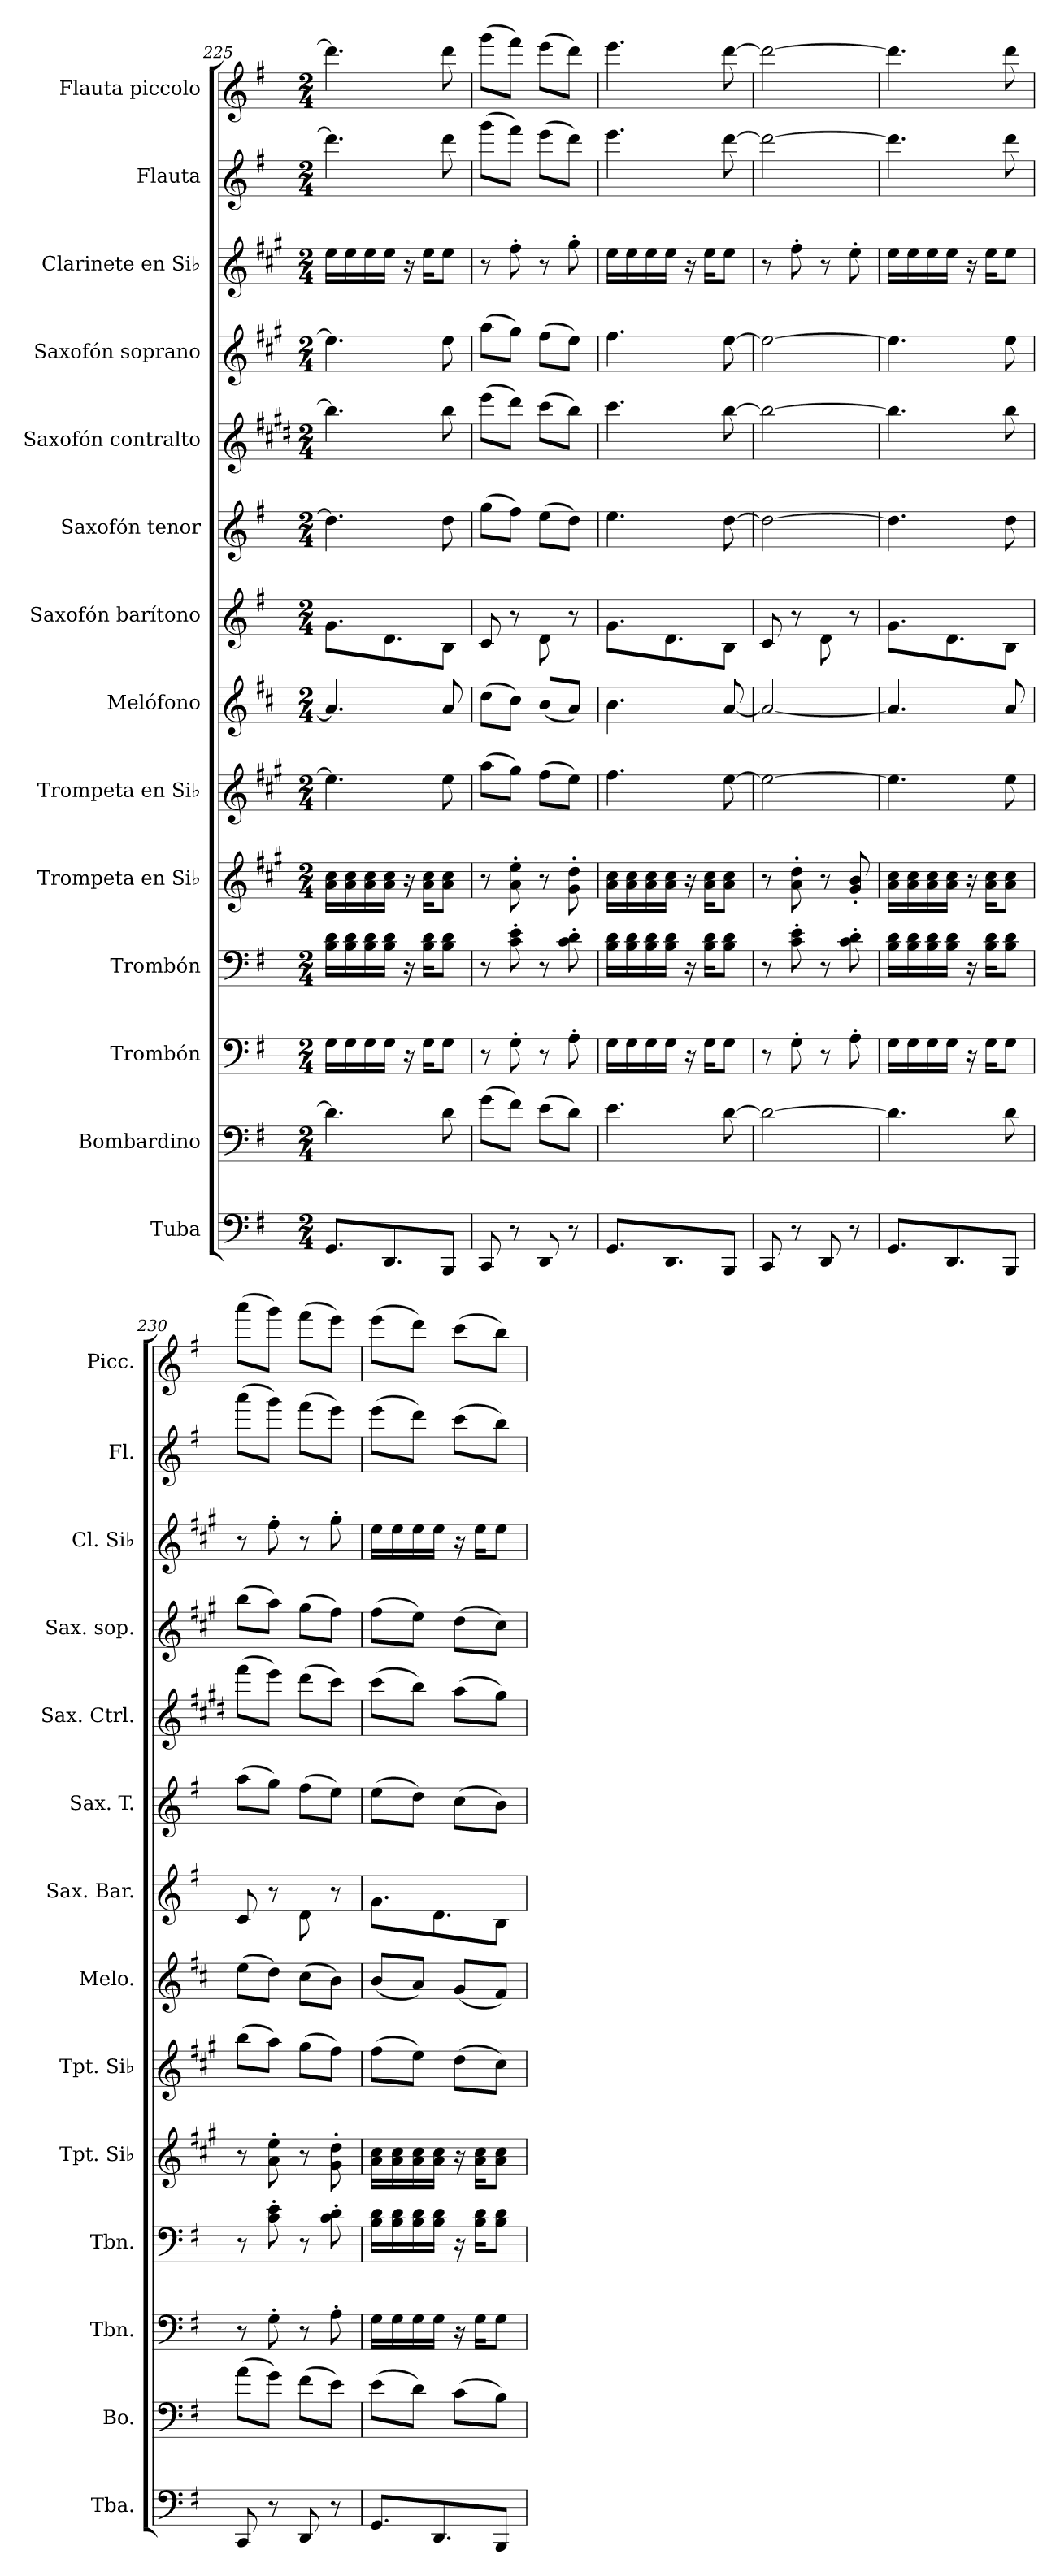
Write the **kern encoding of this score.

**kern	**kern	**kern	**kern	**kern	**kern	**kern	**kern	**kern	**kern	**kern	**kern	**kern	**kern
*part14	*part13	*part12	*part11	*part10	*part9	*part8	*part7	*part6	*part5	*part4	*part3	*part2	*part1
*staff14	*staff13	*staff12	*staff11	*staff10	*staff9	*staff8	*staff7	*staff6	*staff5	*staff4	*staff3	*staff2	*staff1
*I"Tuba	*I"Bombardino	*I"Trombón	*I"Trombón	*I"Trompeta en Si♭	*I"Trompeta en Si♭	*I"Melófono	*I"Saxofón barítono	*I"Saxofón tenor	*I"Saxofón contralto	*I"Saxofón soprano	*I"Clarinete en Si♭	*I"Flauta	*I"Flauta piccolo
*I'Tba.	*I'Bo.	*I'Tbn.	*I'Tbn.	*I'Tpt. Si♭	*I'Tpt. Si♭	*I'Melo.	*I'Sax. Bar.	*I'Sax. T.	*I'Sax. Ctrl.	*I'Sax. sop.	*I'Cl. Si♭	*I'Fl.	*I'Picc.
*clefF4	*clefF4	*clefF4	*clefF4	*clefG2	*clefG2	*clefG2	*clefG2	*clefG2	*clefG2	*clefG2	*clefG2	*clefG2	*clefG2
*	*	*	*	*ITrd1c2	*ITrd1c2	*ITrd4c7	*ITrd12c21	*ITrd8c14	*ITrd5c9	*ITrd1c2	*ITrd1c2	*	*ITrd-7c-12
*k[f#]	*k[f#]	*k[f#]	*k[f#]	*k[f#]	*k[f#]	*k[f#]	*k[f#]	*k[f#]	*k[f#]	*k[f#]	*k[f#]	*k[f#]	*k[f#]
*M2/4	*M2/4	*M2/4	*M2/4	*M2/4	*M2/4	*M2/4	*M2/4	*M2/4	*M2/4	*M2/4	*M2/4	*M2/4	*M2/4
=225	=225	=225	=225	=225	=225	=225	=225	=225	=225	=225	=225	=225	=225
8.GG/L	4.d\]	16G\LL	16B\ 16d\LL	16g\ 16b\LL	4.dd\]	4.d/]	8.G\L	4.d\]	4.dd\]	4.dd\]	16dd\LL	4.ddd\]	4.dddd\]
.	.	16G\	16B\ 16d\	16g\ 16b\	.	.	.	.	.	.	16dd\	.	.
.	.	16G\	16B\ 16d\	16g\ 16b\	.	.	.	.	.	.	16dd\	.	.
8.DD/	.	16G\JJ	16B\ 16d\JJ	16g\ 16b\JJ	.	.	8.D\	.	.	.	16dd\JJ	.	.
.	.	16r	16r	16r	.	.	.	.	.	.	16r	.	.
.	.	16G\KL	16B\ 16d\KL	16g\ 16b\KL	.	.	.	.	.	.	16dd\KL	.	.
8BBB/J	8d\	8G\J	8B\ 8d\J	8g\ 8b\J	8dd\	8d/	8BB\J	8d\	8dd\	8dd\	8dd\J	8ddd\	8dddd\
!!LO:PB:g=z
=226	=226	=226	=226	=226	=226	=226	=226	=226	=226	=226	=226	=226	=226
8CC/	(>8g\L	8r	8r	8r	(>8gg\L	(>8g\L	8C/	(>8g\L	(>8gg\L	(>8gg\L	8r	(>8ggg\L	(>8gggg\L
8r	8f#\J)	8G'\	8c\' 8e\'	8g\' 8dd\'	8ff#\J)	8f#\J)	8r	8f#\J)	8ff#\J)	8ff#\J)	8ee'\	8fff#\J)	8ffff#\J)
8DD/	(>8e\L	8r	8r	8r	(>8ee\L	(<8e/L	8D\	(>8e\L	(>8ee\L	(>8ee\L	8r	(>8eee\L	(>8eeee\L
8r	8d\J)	8A'\	8c\' 8d\'	8f#\' 8cc\'	8dd\J)	8d/J)	8r	8d\J)	8dd\J)	8dd\J)	8ff#'\	8ddd\J)	8dddd\J)
=227	=227	=227	=227	=227	=227	=227	=227	=227	=227	=227	=227	=227	=227
8.GG/L	4.e\	16G\LL	16B\ 16d\LL	16g\ 16b\LL	4.ee\	4.e\	8.G\L	4.e\	4.ee\	4.ee\	16dd\LL	4.eee\	4.eeee\
.	.	16G\	16B\ 16d\	16g\ 16b\	.	.	.	.	.	.	16dd\	.	.
.	.	16G\	16B\ 16d\	16g\ 16b\	.	.	.	.	.	.	16dd\	.	.
8.DD/	.	16G\JJ	16B\ 16d\JJ	16g\ 16b\JJ	.	.	8.D\	.	.	.	16dd\JJ	.	.
.	.	16r	16r	16r	.	.	.	.	.	.	16r	.	.
.	.	16G\KL	16B\ 16d\KL	16g\ 16b\KL	.	.	.	.	.	.	16dd\KL	.	.
8BBB/J	[8d\	8G\J	8B\ 8d\J	8g\ 8b\J	[8dd\	[8d/	8BB\J	[8d\	[8dd\	[8dd\	8dd\J	[8ddd\	[8dddd\
=228	=228	=228	=228	=228	=228	=228	=228	=228	=228	=228	=228	=228	=228
8CC/	2d\_	8r	8r	8r	2dd\_	2d/_	8C/	2d\_	2dd\_	2dd\_	8r	2ddd\_	2dddd\_
8r	.	8G'\	8c\' 8e\'	8g\' 8cc\'	.	.	8r	.	.	.	8ee'\	.	.
8DD/	.	8r	8r	8r	.	.	8D\	.	.	.	8r	.	.
8r	.	8A'\	8c\' 8d\'	8f#/' 8a/'	.	.	8r	.	.	.	8dd'\	.	.
=229	=229	=229	=229	=229	=229	=229	=229	=229	=229	=229	=229	=229	=229
8.GG/L	4.d\]	16G\LL	16B\ 16d\LL	16g\ 16b\LL	4.dd\]	4.d/]	8.G\L	4.d\]	4.dd\]	4.dd\]	16dd\LL	4.ddd\]	4.dddd\]
.	.	16G\	16B\ 16d\	16g\ 16b\	.	.	.	.	.	.	16dd\	.	.
.	.	16G\	16B\ 16d\	16g\ 16b\	.	.	.	.	.	.	16dd\	.	.
8.DD/	.	16G\JJ	16B\ 16d\JJ	16g\ 16b\JJ	.	.	8.D\	.	.	.	16dd\JJ	.	.
.	.	16r	16r	16r	.	.	.	.	.	.	16r	.	.
.	.	16G\KL	16B\ 16d\KL	16g\ 16b\KL	.	.	.	.	.	.	16dd\KL	.	.
8BBB/J	8d\	8G\J	8B\ 8d\J	8g\ 8b\J	8dd\	8d/	8BB\J	8d\	8dd\	8dd\	8dd\J	8ddd\	8dddd\
=230	=230	=230	=230	=230	=230	=230	=230	=230	=230	=230	=230	=230	=230
8CC/	(>8a\L	8r	8r	8r	(>8aa\L	(>8a\L	8C/	(>8a\L	(>8aa\L	(>8aa\L	8r	(>8aaa\L	(>8aaaa\L
8r	8g\J)	8G'\	8c\' 8e\'	8g\' 8dd\'	8gg\J)	8g\J)	8r	8g\J)	8gg\J)	8gg\J)	8ee'\	8ggg\J)	8gggg\J)
8DD/	(>8f#\L	8r	8r	8r	(>8ff#\L	(>8f#\L	8D\	(>8f#\L	(>8ff#\L	(>8ff#\L	8r	(>8fff#\L	(>8ffff#\L
8r	8e\J)	8A'\	8c\' 8d\'	8f#\' 8cc\'	8ee\J)	8e\J)	8r	8e\J)	8ee\J)	8ee\J)	8ff#'\	8eee\J)	8eeee\J)
!!LO:PB:g=z
=231	=231	=231	=231	=231	=231	=231	=231	=231	=231	=231	=231	=231	=231
8.GG/L	(>8e\L	16G\LL	16B\ 16d\LL	16g\ 16b\LL	(>8ee\L	(<8e/L	8.G\L	(>8e\L	(>8ee\L	(>8ee\L	16dd\LL	(>8eee\L	(>8eeee\L
.	.	16G\	16B\ 16d\	16g\ 16b\	.	.	.	.	.	.	16dd\	.	.
.	8d\J)	16G\	16B\ 16d\	16g\ 16b\	8dd\J)	8d/J)	.	8d\J)	8dd\J)	8dd\J)	16dd\	8ddd\J)	8dddd\J)
8.DD/	.	16G\JJ	16B\ 16d\JJ	16g\ 16b\JJ	.	.	8.D\	.	.	.	16dd\JJ	.	.
.	(>8c\L	16r	16r	16r	(>8cc\L	(<8c/L	.	(>8c\L	(>8cc\L	(>8cc\L	16r	(>8ccc\L	(>8cccc\L
.	.	16G\KL	16B\ 16d\KL	16g\ 16b\KL	.	.	.	.	.	.	16dd\KL	.	.
8BBB/J	8B\J)	8G\J	8B\ 8d\J	8g\ 8b\J	8b\J)	8B/J)	8BB\J	8B\J)	8b\J)	8b\J)	8dd\J	8bb\J)	8bbb\J)
=	=	=	=	=	=	=	=	=	=	=	=	=	=
*-	*-	*-	*-	*-	*-	*-	*-	*-	*-	*-	*-	*-	*-
